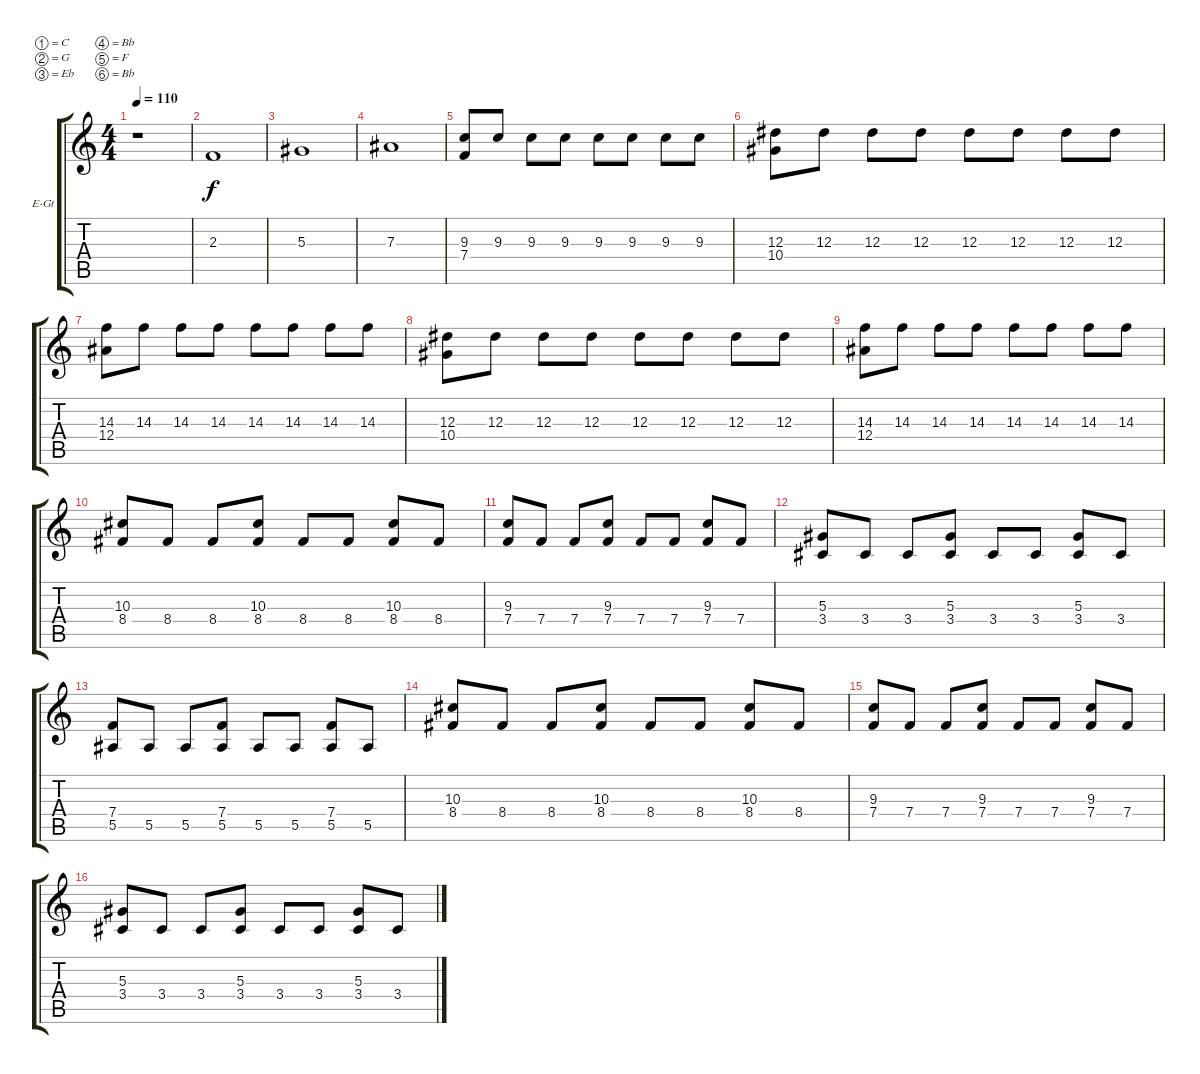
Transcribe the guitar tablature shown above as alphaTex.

\defaultSystemsLayout 4
\bracketExtendMode groupsimilarinstruments
\firstSystemTrackNameOrientation horizontal
\otherSystemsTrackNameOrientation horizontal
\track ("Lead Distortion" "E-Gt") {instrument distortionguitar}
\staff {score tabs}
\tuning (C4 G3 Eb3 Bb2 F2 Bb1)
\ts (4 4)
\tempo 110
\clef g2
\ks c
r.1{dy f} |
2.3.1 |
5.3.1 |
7.3.1 |
(9.3 7.4).8 9.3.8 9.3.8 9.3.8 9.3.8 9.3.8 9.3.8 9.3.8 |
(12.3 10.4).8 12.3.8 12.3.8 12.3.8 12.3.8 12.3.8 12.3.8 12.3.8 |
(14.3 12.4).8 14.3.8 14.3.8 14.3.8 14.3.8 14.3.8 14.3.8 14.3.8 |
(12.3 10.4).8 12.3.8 12.3.8 12.3.8 12.3.8 12.3.8 12.3.8 12.3.8 |
(14.3 12.4).8 14.3.8 14.3.8 14.3.8 14.3.8 14.3.8 14.3.8 14.3.8 |
(10.3 8.4).8 8.4.8 8.4.8 (10.3 8.4).8 8.4.8 8.4.8 (10.3 8.4).8 8.4.8 |
(9.3 7.4).8 7.4.8 7.4.8 (9.3 7.4).8 7.4.8 7.4.8 (9.3 7.4).8 7.4.8 |
(5.3 3.4).8 3.4.8 3.4.8 (5.3 3.4).8 3.4.8 3.4.8 (5.3 3.4).8 3.4.8 |
(7.4 5.5).8 5.5.8 5.5.8 (7.4 5.5).8 5.5.8 5.5.8 (7.4 5.5).8 5.5.8 |
(10.3 8.4).8 8.4.8 8.4.8 (10.3 8.4).8 8.4.8 8.4.8 (10.3 8.4).8 8.4.8 |
(9.3 7.4).8 7.4.8 7.4.8 (9.3 7.4).8 7.4.8 7.4.8 (9.3 7.4).8 7.4.8 |
(5.3 3.4).8 3.4.8 3.4.8 (5.3 3.4).8 3.4.8 3.4.8 (5.3 3.4).8 3.4.8
